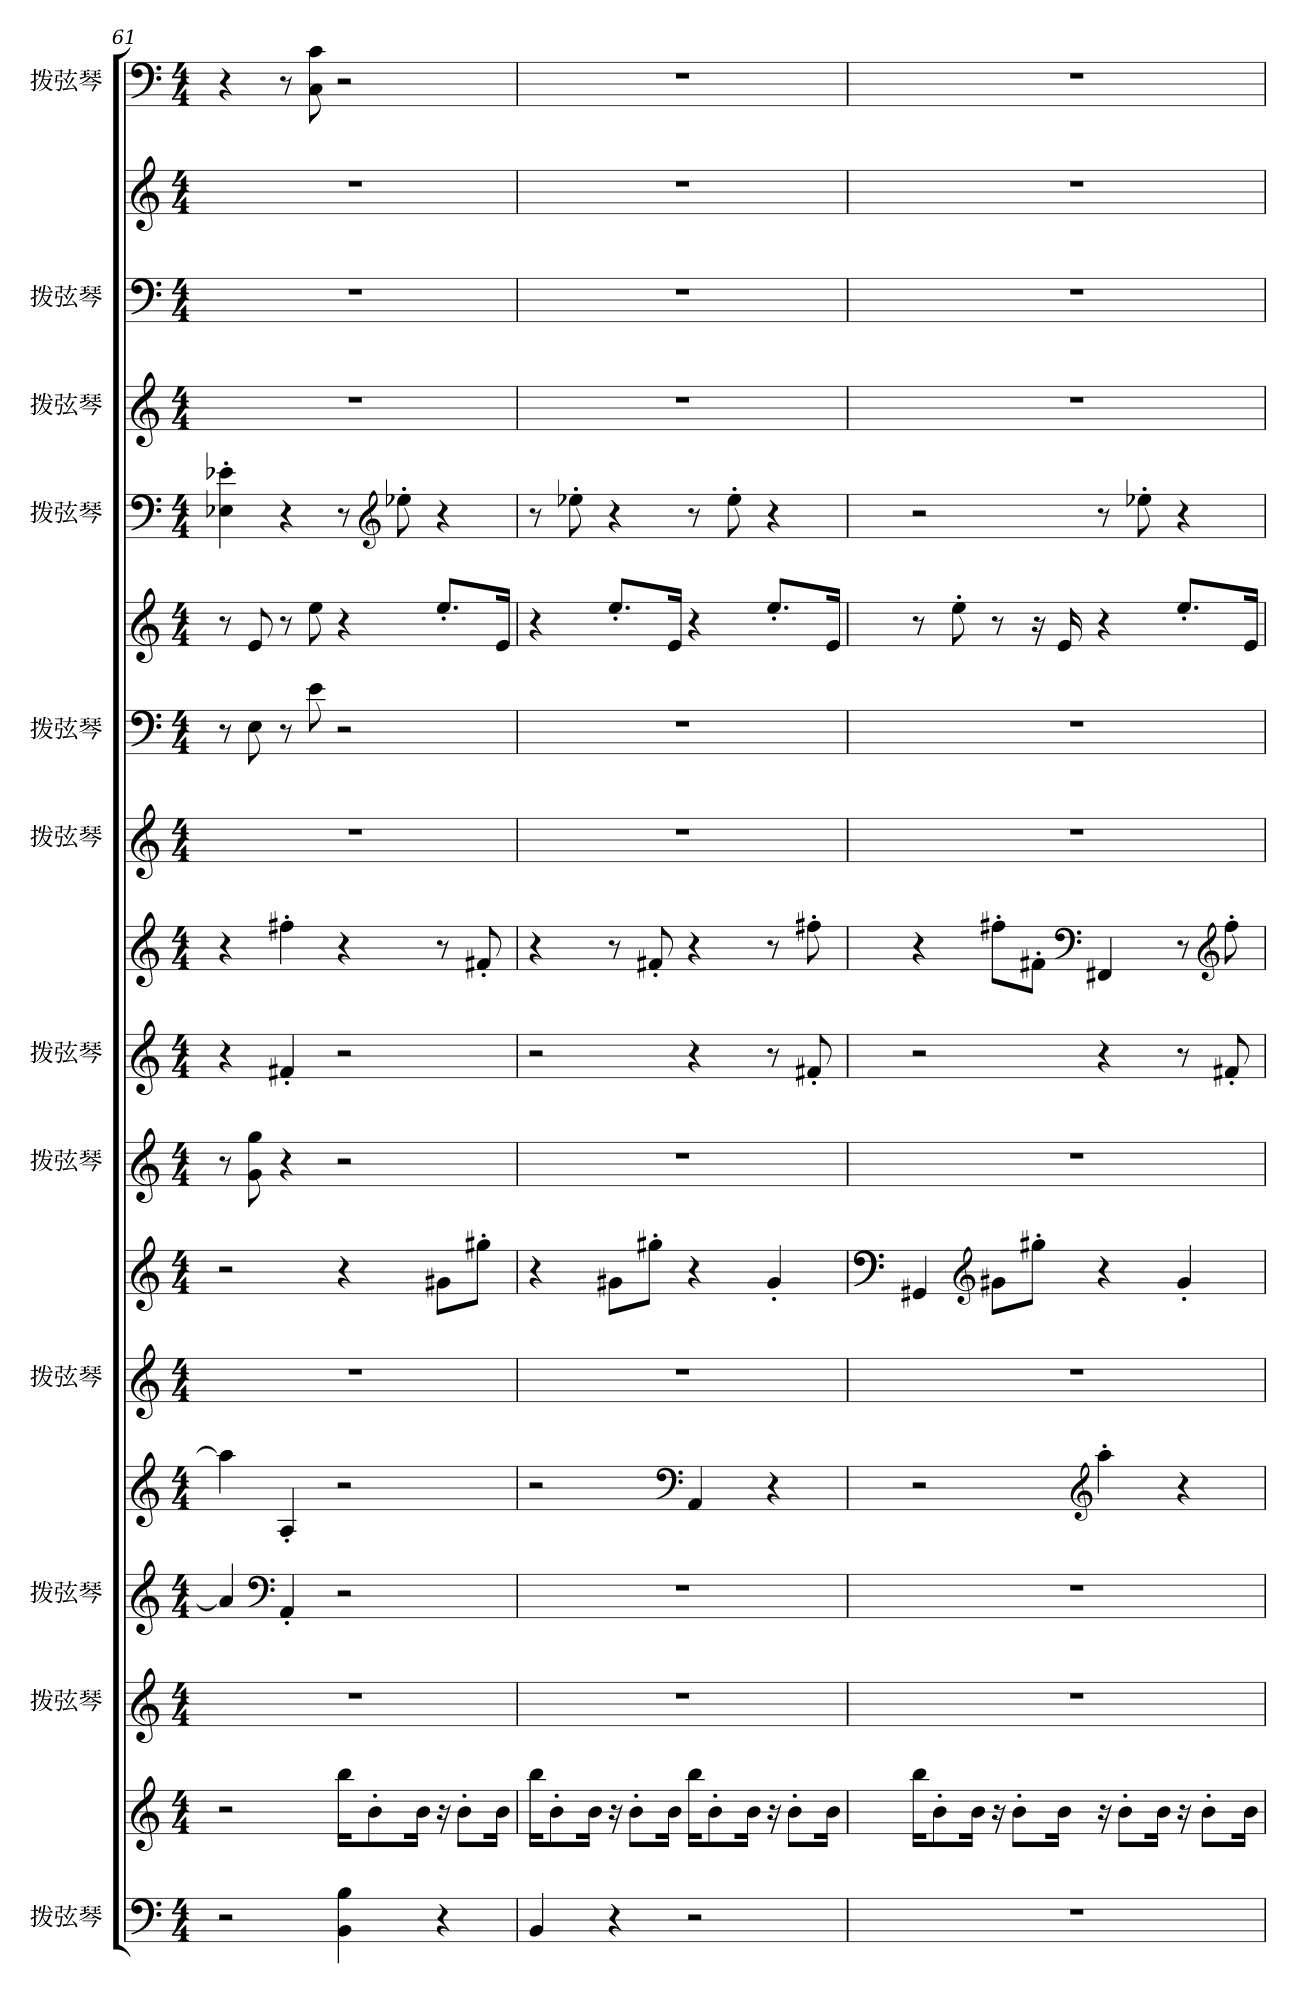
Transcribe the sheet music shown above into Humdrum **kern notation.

**kern	**kern	**kern	**kern	**kern	**kern	**kern	**kern	**kern	**kern	**kern	**kern	**kern	**kern	**kern	**kern	**kern	**kern
*part12	*part12	*part11	*part10	*part10	*part9	*part9	*part8	*part7	*part7	*part6	*part5	*part5	*part4	*part3	*part2	*part2	*part1
*staff18	*staff17	*staff16	*staff15	*staff14	*staff13	*staff12	*staff11	*staff10	*staff9	*staff8	*staff7	*staff6	*staff5	*staff4	*staff3	*staff2	*staff1
*I"拨弦琴	*	*I"拨弦琴	*I"拨弦琴	*	*I"拨弦琴	*	*I"拨弦琴	*I"拨弦琴	*	*I"拨弦琴	*I"拨弦琴	*	*I"拨弦琴	*I"拨弦琴	*I"拨弦琴	*	*I"拨弦琴
*clefF4	*clefG2	*clefG2	*clefG2	*clefG2	*clefG2	*clefG2	*clefG2	*clefG2	*clefG2	*clefG2	*clefF4	*clefG2	*clefF4	*clefG2	*clefF4	*clefG2	*clefF4
*k[]	*k[]	*k[]	*k[]	*k[]	*k[]	*k[]	*k[]	*k[]	*k[]	*k[]	*k[]	*k[]	*k[]	*k[]	*k[]	*k[]	*k[]
*M4/4	*M4/4	*M4/4	*M4/4	*M4/4	*M4/4	*M4/4	*M4/4	*M4/4	*M4/4	*M4/4	*M4/4	*M4/4	*M4/4	*M4/4	*M4/4	*M4/4	*M4/4
=61	=61	=61	=61	=61	=61	=61	=61	=61	=61	=61	=61	=61	=61	=61	=61	=61	=61
2r	2r	1r	4a/]	4aa\]	1r	2r	8r	4r	4r	1r	8r	8r	4E-X\' 4e-X\'	1r	1r	1r	4r
.	.	.	.	.	.	.	8g\ 8gg\	.	.	.	8E\	8e/	.	.	.	.	.
*	*	*	*clefF4	*	*	*	*	*	*	*	*	*	*	*	*	*	*
.	.	.	4AA'/	4A'/	.	.	4r	4f#X'/	4ff#X'\	.	8r	8r	4r	.	.	.	8r
.	.	.	.	.	.	.	.	.	.	.	8e\	8ee\	.	.	.	.	8C\ 8c\
4BB\ 4B\	16bb\KL	.	2r	2r	.	4r	2r	2r	4r	.	2r	4r	8r	.	.	.	2r
.	8b'\	.	.	.	.	.	.	.	.	.	.	.	.	.	.	.	.
*	*	*	*	*	*	*	*	*	*	*	*	*	*clefG2	*	*	*	*
.	.	.	.	.	.	.	.	.	.	.	.	.	8ee-X'\	.	.	.	.
.	16b\Jk	.	.	.	.	.	.	.	.	.	.	.	.	.	.	.	.
4r	16r	.	.	.	.	8g#X\L	.	.	8r	.	.	8.ee'/L	4r	.	.	.	.
.	8b'\L	.	.	.	.	.	.	.	.	.	.	.	.	.	.	.	.
.	.	.	.	.	.	8gg#X'\J	.	.	8f#X'/	.	.	.	.	.	.	.	.
.	16b\Jk	.	.	.	.	.	.	.	.	.	.	16e/Jk	.	.	.	.	.
!!LO:PB:g=z
=62	=62	=62	=62	=62	=62	=62	=62	=62	=62	=62	=62	=62	=62	=62	=62	=62	=62
4BB/	16bb\KL	1r	1r	2r	1r	4r	1r	2r	4r	1r	1r	4r	8r	1r	1r	1r	1r
.	8b'\	.	.	.	.	.	.	.	.	.	.	.	.	.	.	.	.
.	.	.	.	.	.	.	.	.	.	.	.	.	8ee-X'\	.	.	.	.
.	16b\Jk	.	.	.	.	.	.	.	.	.	.	.	.	.	.	.	.
4r	16r	.	.	.	.	8g#X\L	.	.	8r	.	.	8.ee'/L	4r	.	.	.	.
.	8b'\L	.	.	.	.	.	.	.	.	.	.	.	.	.	.	.	.
.	.	.	.	.	.	8gg#X'\J	.	.	8f#X'/	.	.	.	.	.	.	.	.
.	16b\Jk	.	.	.	.	.	.	.	.	.	.	16e/Jk	.	.	.	.	.
*	*	*	*	*clefF4	*	*	*	*	*	*	*	*	*	*	*	*	*
2r	16bb\KL	.	.	4AA/	.	4r	.	4r	4r	.	.	4r	8r	.	.	.	.
.	8b'\	.	.	.	.	.	.	.	.	.	.	.	.	.	.	.	.
.	.	.	.	.	.	.	.	.	.	.	.	.	8ee-'\	.	.	.	.
.	16b\Jk	.	.	.	.	.	.	.	.	.	.	.	.	.	.	.	.
.	16r	.	.	4r	.	4g#'/	.	8r	8r	.	.	8.ee'/L	4r	.	.	.	.
.	8b'\L	.	.	.	.	.	.	.	.	.	.	.	.	.	.	.	.
.	.	.	.	.	.	.	.	8f#X'/	8ff#X'\	.	.	.	.	.	.	.	.
.	16b\Jk	.	.	.	.	.	.	.	.	.	.	16e/Jk	.	.	.	.	.
=63	=63	=63	=63	=63	=63	=63	=63	=63	=63	=63	=63	=63	=63	=63	=63	=63	=63
*	*	*	*	*	*	*clefF4	*	*	*	*	*	*	*	*	*	*	*
1r	16bb\KL	1r	1r	2r	1r	4GG#X/	1r	2r	4r	1r	1r	8r	2r	1r	1r	1r	1r
.	8b'\	.	.	.	.	.	.	.	.	.	.	.	.	.	.	.	.
.	.	.	.	.	.	.	.	.	.	.	.	8ee'\	.	.	.	.	.
.	16b\Jk	.	.	.	.	.	.	.	.	.	.	.	.	.	.	.	.
*	*	*	*	*	*	*clefG2	*	*	*	*	*	*	*	*	*	*	*
.	16r	.	.	.	.	8g#X\L	.	.	8ff#X'\L	.	.	8r	.	.	.	.	.
.	8b'\L	.	.	.	.	.	.	.	.	.	.	.	.	.	.	.	.
.	.	.	.	.	.	8gg#X'\J	.	.	8f#X'\J	.	.	16r	.	.	.	.	.
.	16b\Jk	.	.	.	.	.	.	.	.	.	.	16e/	.	.	.	.	.
*	*	*	*	*clefG2	*	*	*	*	*clefF4	*	*	*	*	*	*	*	*
.	16r	.	.	4aa'\	.	4r	.	4r	4FF#X/	.	.	4r	8r	.	.	.	.
.	8b'\L	.	.	.	.	.	.	.	.	.	.	.	.	.	.	.	.
.	.	.	.	.	.	.	.	.	.	.	.	.	8ee-X'\	.	.	.	.
.	16b\Jk	.	.	.	.	.	.	.	.	.	.	.	.	.	.	.	.
.	16r	.	.	4r	.	4g#'/	.	8r	8r	.	.	8.ee'/L	4r	.	.	.	.
.	8b'\L	.	.	.	.	.	.	.	.	.	.	.	.	.	.	.	.
*	*	*	*	*	*	*	*	*	*clefG2	*	*	*	*	*	*	*	*
.	.	.	.	.	.	.	.	8f#X'/	8ff#'\	.	.	.	.	.	.	.	.
.	16b\Jk	.	.	.	.	.	.	.	.	.	.	16e/Jk	.	.	.	.	.
=	=	=	=	=	=	=	=	=	=	=	=	=	=	=	=	=	=
*-	*-	*-	*-	*-	*-	*-	*-	*-	*-	*-	*-	*-	*-	*-	*-	*-	*-
